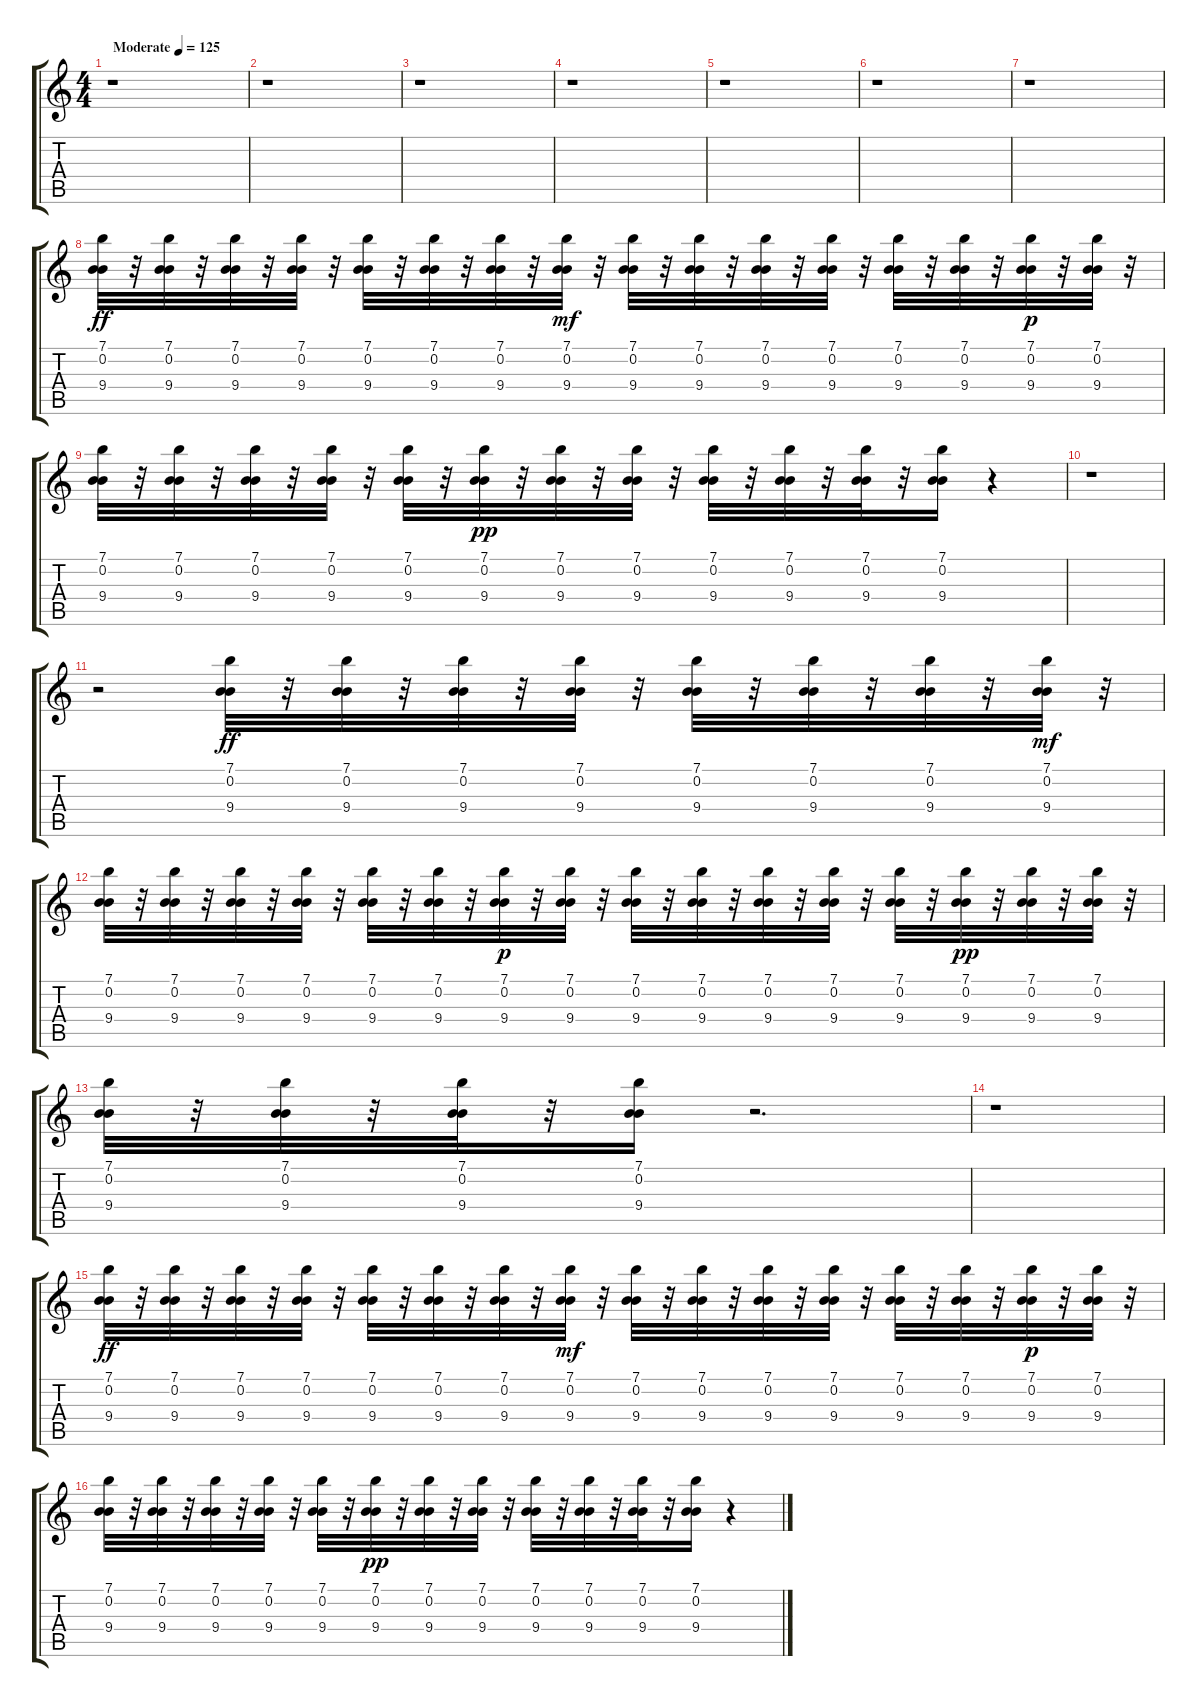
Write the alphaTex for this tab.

\track "" {instrument electricguitarjazz}
\staff {score tabs}
\tuning (E4 B3 G3 D3 A2 E2) {hide}
\ts (4 4)
\tempo (125 "Moderate")
\clef g2
\ks c
r.1{dy ff instrument electricguitarjazz} |
r.1 |
r.1 |
r.1 |
r.1 |
r.1 |
r.1 |
(7.1 0.2 9.4).32 r.32 (7.1 0.2 9.4).32 r.32 (7.1 0.2 9.4).32 r.32 (7.1 0.2 9.4).32 r.32 (7.1 0.2 9.4).32 r.32 (7.1 0.2 9.4).32 r.32 (7.1 0.2 9.4).32 r.32 (7.1 0.2 9.4).32{dy mf} r.32 (7.1 0.2 9.4).32 r.32 (7.1 0.2 9.4).32 r.32 (7.1 0.2 9.4).32 r.32 (7.1 0.2 9.4).32 r.32 (7.1 0.2 9.4).32 r.32 (7.1 0.2 9.4).32 r.32 (7.1 0.2 9.4).32{dy p} r.32 (7.1 0.2 9.4).32 r.32 |
(7.1 0.2 9.4).32 r.32 (7.1 0.2 9.4).32 r.32 (7.1 0.2 9.4).32 r.32 (7.1 0.2 9.4).32 r.32 (7.1 0.2 9.4).32 r.32 (7.1 0.2 9.4).32{dy pp} r.32 (7.1 0.2 9.4).32 r.32 (7.1 0.2 9.4).32 r.32 (7.1 0.2 9.4).32 r.32 (7.1 0.2 9.4).32 r.32 (7.1 0.2 9.4).32 r.32 (7.1 0.2 9.4).16 r.4 |
r.1 |
r.2 (7.1 0.2 9.4).32{dy ff} r.32 (7.1 0.2 9.4).32 r.32 (7.1 0.2 9.4).32 r.32 (7.1 0.2 9.4).32 r.32 (7.1 0.2 9.4).32 r.32 (7.1 0.2 9.4).32 r.32 (7.1 0.2 9.4).32 r.32 (7.1 0.2 9.4).32{dy mf} r.32 |
(7.1 0.2 9.4).32 r.32 (7.1 0.2 9.4).32 r.32 (7.1 0.2 9.4).32 r.32 (7.1 0.2 9.4).32 r.32 (7.1 0.2 9.4).32 r.32 (7.1 0.2 9.4).32 r.32 (7.1 0.2 9.4).32{dy p} r.32 (7.1 0.2 9.4).32 r.32 (7.1 0.2 9.4).32 r.32 (7.1 0.2 9.4).32 r.32 (7.1 0.2 9.4).32 r.32 (7.1 0.2 9.4).32 r.32 (7.1 0.2 9.4).32 r.32 (7.1 0.2 9.4).32{dy pp} r.32 (7.1 0.2 9.4).32 r.32 (7.1 0.2 9.4).32 r.32 |
(7.1 0.2 9.4).32 r.32 (7.1 0.2 9.4).32 r.32 (7.1 0.2 9.4).32 r.32 (7.1 0.2 9.4).16 r.2{d} |
r.1 |
(7.1 0.2 9.4).32{dy ff} r.32 (7.1 0.2 9.4).32 r.32 (7.1 0.2 9.4).32 r.32 (7.1 0.2 9.4).32 r.32 (7.1 0.2 9.4).32 r.32 (7.1 0.2 9.4).32 r.32 (7.1 0.2 9.4).32 r.32 (7.1 0.2 9.4).32{dy mf} r.32 (7.1 0.2 9.4).32 r.32 (7.1 0.2 9.4).32 r.32 (7.1 0.2 9.4).32 r.32 (7.1 0.2 9.4).32 r.32 (7.1 0.2 9.4).32 r.32 (7.1 0.2 9.4).32 r.32 (7.1 0.2 9.4).32{dy p} r.32 (7.1 0.2 9.4).32 r.32 |
(7.1 0.2 9.4).32 r.32 (7.1 0.2 9.4).32 r.32 (7.1 0.2 9.4).32 r.32 (7.1 0.2 9.4).32 r.32 (7.1 0.2 9.4).32 r.32 (7.1 0.2 9.4).32{dy pp} r.32 (7.1 0.2 9.4).32 r.32 (7.1 0.2 9.4).32 r.32 (7.1 0.2 9.4).32 r.32 (7.1 0.2 9.4).32 r.32 (7.1 0.2 9.4).32 r.32 (7.1 0.2 9.4).16 r.4
